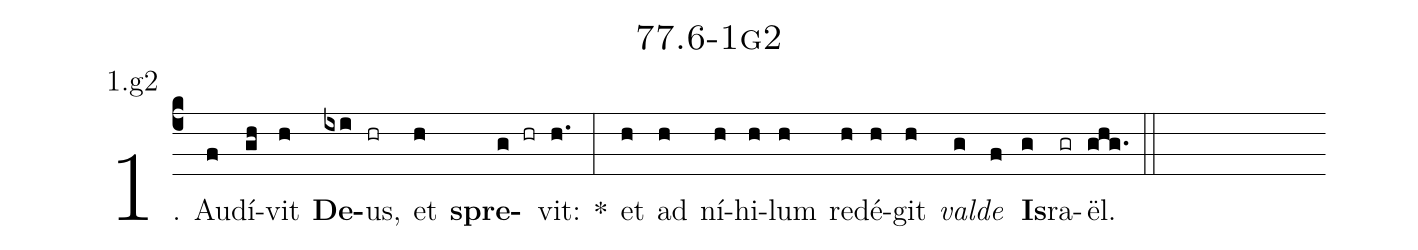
name: 77.6-1g2;
annotation: 1.g2;
%%
(c4)1. Au(f)dí(gh)vit(h) <b>De</b>(ixi)us,(hr) et(h) <b>spre</b>(g hr)vit:(h.) *(:) et(h) ad(h) ní(h)hi(h)lum(h) red(h)é(h)git(h) <i>val</i>(g)<i>de</i>(f) <b>Is</b>(g)ra(gr)ël.(ghg.) (::)


%E(h) u(h) o(g) u(f) a(g) e.(ghg.) (::)
